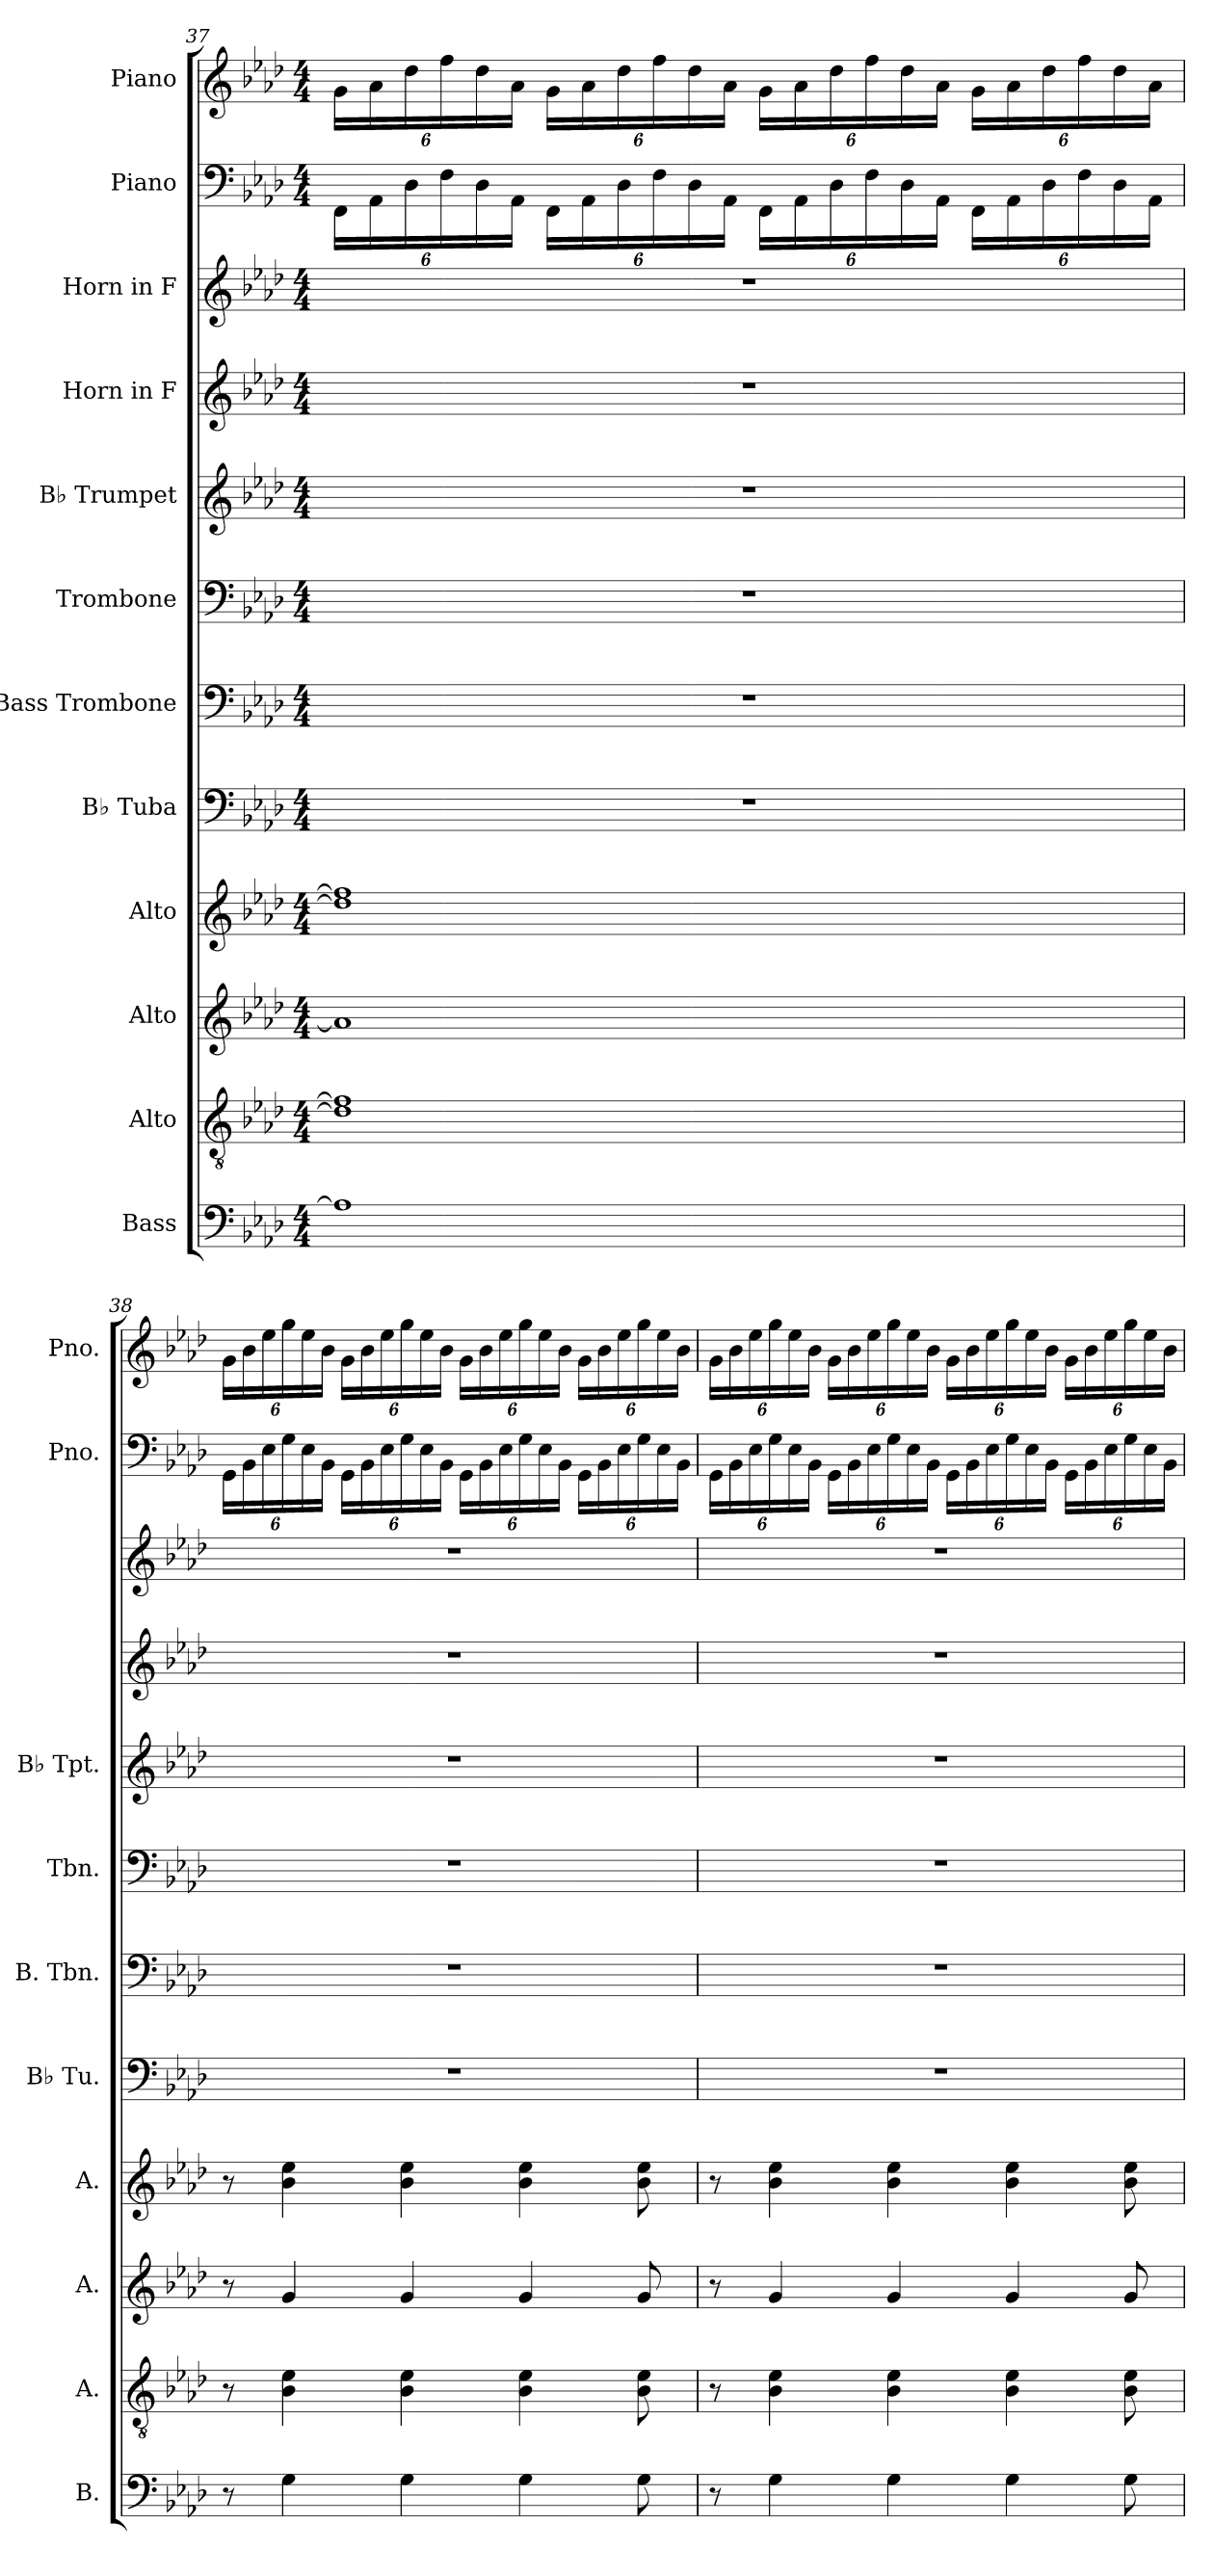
**kern	**kern	**kern	**kern	**kern	**kern	**kern	**kern	**kern	**kern	**kern	**kern
*part12	*part11	*part10	*part9	*part8	*part7	*part6	*part5	*part4	*part3	*part2	*part1
*staff12	*staff11	*staff10	*staff9	*staff8	*staff7	*staff6	*staff5	*staff4	*staff3	*staff2	*staff1
*I"Bass	*I"Alto	*I"Alto	*I"Alto	*I"B♭ Tuba	*I"Bass Trombone	*I"Trombone	*I"B♭ Trumpet	*I"Horn in F	*I"Horn in F	*I"Piano	*I"Piano
*I'B.	*I'A.	*I'A.	*I'A.	*I'B♭ Tu.	*I'B. Tbn.	*I'Tbn.	*I'B♭ Tpt.	*	*	*I'Pno.	*I'Pno.
!!LO:PB:g=z
*clefF4	*clefGv2	*clefG2	*clefG2	*clefF4	*clefF4	*clefF4	*clefG2	*clefG2	*clefG2	*clefF4	*clefG2
*	*	*	*	*	*	*	*ITrd1c2	*ITrd4c7	*ITrd4c7	*	*
*k[b-e-a-d-]	*k[b-e-a-d-]	*k[b-e-a-d-]	*k[b-e-a-d-]	*k[b-e-a-d-]	*k[b-e-a-d-]	*k[b-e-a-d-]	*k[b-e-a-d-g-c-]	*k[b-e-a-d-g-]	*k[b-e-a-d-g-]	*k[b-e-a-d-]	*k[b-e-a-d-]
*M4/4	*M4/4	*M4/4	*M4/4	*M4/4	*M4/4	*M4/4	*M4/4	*M4/4	*M4/4	*M4/4	*M4/4
*	*	*	*	*	*	*	*	*	*	*Xbrackettup	*Xbrackettup
=37	=37	=37	=37	=37	=37	=37	=37	=37	=37	=37	=37
1A-]	1d-] 1f]	1a-]	1dd-] 1ff]	1r	1r	1r	1r	1r	1r	24FF\LL	24g\LL
.	.	.	.	.	.	.	.	.	.	24AA-\	24a-\
.	.	.	.	.	.	.	.	.	.	24D-\	24dd-\
.	.	.	.	.	.	.	.	.	.	24F\	24ff\
.	.	.	.	.	.	.	.	.	.	24D-\	24dd-\
.	.	.	.	.	.	.	.	.	.	24AA-\JJ	24a-\JJ
.	.	.	.	.	.	.	.	.	.	24FF\LL	24g\LL
.	.	.	.	.	.	.	.	.	.	24AA-\	24a-\
.	.	.	.	.	.	.	.	.	.	24D-\	24dd-\
.	.	.	.	.	.	.	.	.	.	24F\	24ff\
.	.	.	.	.	.	.	.	.	.	24D-\	24dd-\
.	.	.	.	.	.	.	.	.	.	24AA-\JJ	24a-\JJ
.	.	.	.	.	.	.	.	.	.	24FF\LL	24g\LL
.	.	.	.	.	.	.	.	.	.	24AA-\	24a-\
.	.	.	.	.	.	.	.	.	.	24D-\	24dd-\
.	.	.	.	.	.	.	.	.	.	24F\	24ff\
.	.	.	.	.	.	.	.	.	.	24D-\	24dd-\
.	.	.	.	.	.	.	.	.	.	24AA-\JJ	24a-\JJ
.	.	.	.	.	.	.	.	.	.	24FF\LL	24g\LL
.	.	.	.	.	.	.	.	.	.	24AA-\	24a-\
.	.	.	.	.	.	.	.	.	.	24D-\	24dd-\
.	.	.	.	.	.	.	.	.	.	24F\	24ff\
.	.	.	.	.	.	.	.	.	.	24D-\	24dd-\
.	.	.	.	.	.	.	.	.	.	24AA-\JJ	24a-\JJ
!!LO:PB:g=z
=38	=38	=38	=38	=38	=38	=38	=38	=38	=38	=38	=38
8r	8r	8r	8r	1r	1r	1r	1r	1r	1r	24GG\LL	24g\LL
.	.	.	.	.	.	.	.	.	.	24BB-\	24b-\
.	.	.	.	.	.	.	.	.	.	24E-\	24ee-\
4G\	4B-\ 4e-\	4g/	4b-\ 4ee-\	.	.	.	.	.	.	24G\	24gg\
.	.	.	.	.	.	.	.	.	.	24E-\	24ee-\
.	.	.	.	.	.	.	.	.	.	24BB-\JJ	24b-\JJ
.	.	.	.	.	.	.	.	.	.	24GG\LL	24g\LL
.	.	.	.	.	.	.	.	.	.	24BB-\	24b-\
.	.	.	.	.	.	.	.	.	.	24E-\	24ee-\
4G\	4B-\ 4e-\	4g/	4b-\ 4ee-\	.	.	.	.	.	.	24G\	24gg\
.	.	.	.	.	.	.	.	.	.	24E-\	24ee-\
.	.	.	.	.	.	.	.	.	.	24BB-\JJ	24b-\JJ
.	.	.	.	.	.	.	.	.	.	24GG\LL	24g\LL
.	.	.	.	.	.	.	.	.	.	24BB-\	24b-\
.	.	.	.	.	.	.	.	.	.	24E-\	24ee-\
4G\	4B-\ 4e-\	4g/	4b-\ 4ee-\	.	.	.	.	.	.	24G\	24gg\
.	.	.	.	.	.	.	.	.	.	24E-\	24ee-\
.	.	.	.	.	.	.	.	.	.	24BB-\JJ	24b-\JJ
.	.	.	.	.	.	.	.	.	.	24GG\LL	24g\LL
.	.	.	.	.	.	.	.	.	.	24BB-\	24b-\
.	.	.	.	.	.	.	.	.	.	24E-\	24ee-\
8G\	8B-\ 8e-\	8g/	8b-\ 8ee-\	.	.	.	.	.	.	24G\	24gg\
.	.	.	.	.	.	.	.	.	.	24E-\	24ee-\
.	.	.	.	.	.	.	.	.	.	24BB-\JJ	24b-\JJ
!!LO:PB:g=z
=39	=39	=39	=39	=39	=39	=39	=39	=39	=39	=39	=39
8r	8r	8r	8r	1r	1r	1r	1r	1r	1r	24GG\LL	24g\LL
.	.	.	.	.	.	.	.	.	.	24BB-\	24b-\
.	.	.	.	.	.	.	.	.	.	24E-\	24ee-\
4G\	4B-\ 4e-\	4g/	4b-\ 4ee-\	.	.	.	.	.	.	24G\	24gg\
.	.	.	.	.	.	.	.	.	.	24E-\	24ee-\
.	.	.	.	.	.	.	.	.	.	24BB-\JJ	24b-\JJ
.	.	.	.	.	.	.	.	.	.	24GG\LL	24g\LL
.	.	.	.	.	.	.	.	.	.	24BB-\	24b-\
.	.	.	.	.	.	.	.	.	.	24E-\	24ee-\
4G\	4B-\ 4e-\	4g/	4b-\ 4ee-\	.	.	.	.	.	.	24G\	24gg\
.	.	.	.	.	.	.	.	.	.	24E-\	24ee-\
.	.	.	.	.	.	.	.	.	.	24BB-\JJ	24b-\JJ
.	.	.	.	.	.	.	.	.	.	24GG\LL	24g\LL
.	.	.	.	.	.	.	.	.	.	24BB-\	24b-\
.	.	.	.	.	.	.	.	.	.	24E-\	24ee-\
4G\	4B-\ 4e-\	4g/	4b-\ 4ee-\	.	.	.	.	.	.	24G\	24gg\
.	.	.	.	.	.	.	.	.	.	24E-\	24ee-\
.	.	.	.	.	.	.	.	.	.	24BB-\JJ	24b-\JJ
.	.	.	.	.	.	.	.	.	.	24GG\LL	24g\LL
.	.	.	.	.	.	.	.	.	.	24BB-\	24b-\
.	.	.	.	.	.	.	.	.	.	24E-\	24ee-\
8G\	8B-\ 8e-\	8g/	8b-\ 8ee-\	.	.	.	.	.	.	24G\	24gg\
.	.	.	.	.	.	.	.	.	.	24E-\	24ee-\
.	.	.	.	.	.	.	.	.	.	24BB-\JJ	24b-\JJ
=	=	=	=	=	=	=	=	=	=	=	=
*-	*-	*-	*-	*-	*-	*-	*-	*-	*-	*-	*-
